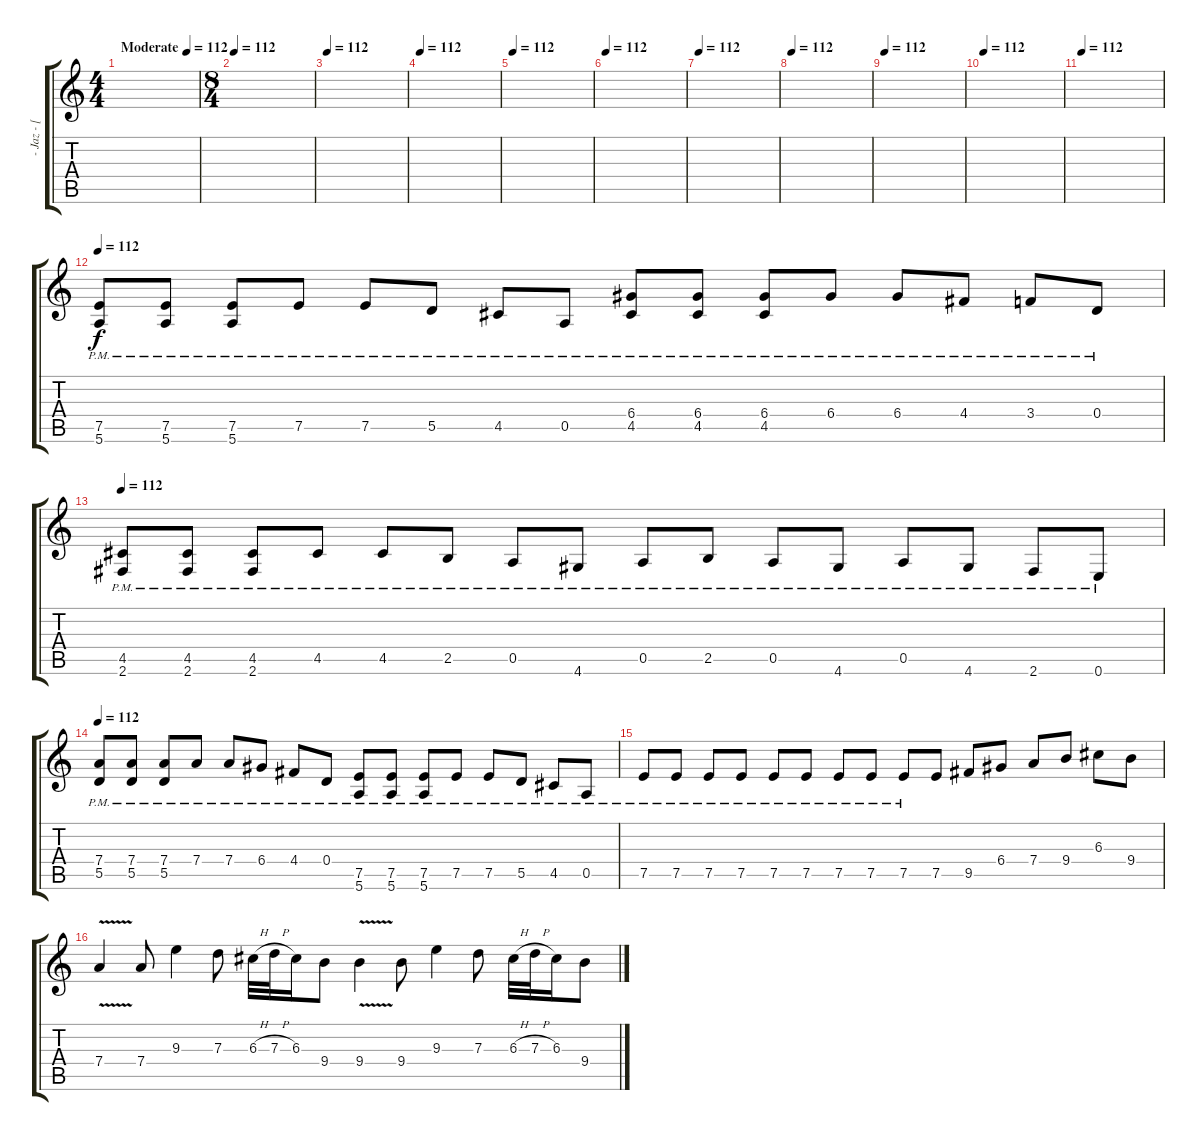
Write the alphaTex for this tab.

\track ("- Jaz - [ Lead / Rythm ]" "- Jaz - [ ") {instrument distortionguitar}
\staff {score tabs}
\tuning (E4 B3 G3 D3 A2 E2) {hide}
\ts (4 4)
\tempo (112 "Moderate")
\clef g2
\ks c
|
\ts (8 4)
\tempo 112
|
\tempo 112
|
\tempo 112
|
\tempo 112
|
\tempo 112
|
\tempo 112
|
\tempo 112
|
\tempo 112
|
\tempo 112
|
\tempo 112
|
\tempo 112
(7.5{pm} 5.6{pm}).8 (7.5{pm} 5.6{pm}).8 (7.5{pm} 5.6{pm}).8 7.5{pm}.8 7.5{pm}.8 5.5{pm}.8 4.5{pm}.8 0.5{pm}.8 (6.4{pm} 4.5{pm}).8 (6.4{pm} 4.5{pm}).8 (6.4{pm} 4.5{pm}).8 6.4{pm}.8 6.4{pm}.8 4.4{pm}.8 3.4{pm}.8 0.4{pm}.8 |
\tempo 112
(4.5{pm} 2.6{pm}).8 (4.5{pm} 2.6{pm}).8 (4.5{pm} 2.6{pm}).8 4.5{pm}.8 4.5{pm}.8 2.5{pm}.8 0.5{pm}.8 4.6{pm}.8 0.5{pm}.8 2.5{pm}.8 0.5{pm}.8 4.6{pm}.8 0.5{pm}.8 4.6{pm}.8 2.6{pm}.8 0.6{pm}.8 |
\tempo 112
(7.4{pm} 5.5{pm}).8 (7.4{pm} 5.5{pm}).8 (7.4{pm} 5.5{pm}).8 7.4{pm}.8 7.4{pm}.8 6.4{pm}.8 4.4{pm}.8 0.4{pm}.8 (7.5{pm} 5.6{pm}).8 (7.5{pm} 5.6{pm}).8 (7.5{pm} 5.6{pm}).8 7.5{pm}.8 7.5{pm}.8 5.5{pm}.8 4.5{pm}.8 0.5{pm}.8 |
7.5{pm}.8 7.5{pm}.8 7.5{pm}.8 7.5{pm}.8 7.5{pm}.8 7.5{pm}.8 7.5{pm}.8 7.5{pm}.8 7.5{pm}.8 7.5.8 9.5.8 6.4.8 7.4.8 9.4.8 6.3.8 9.4.8 |
7.4{v}.4 7.4.8 9.3.4 7.3.8 6.3{h}.32 7.3{h}.32 6.3.16 9.4.8 9.4{v}.4 9.4.8 9.3.4 7.3.8 6.3{h}.32 7.3{h}.32 6.3.16 9.4.8
